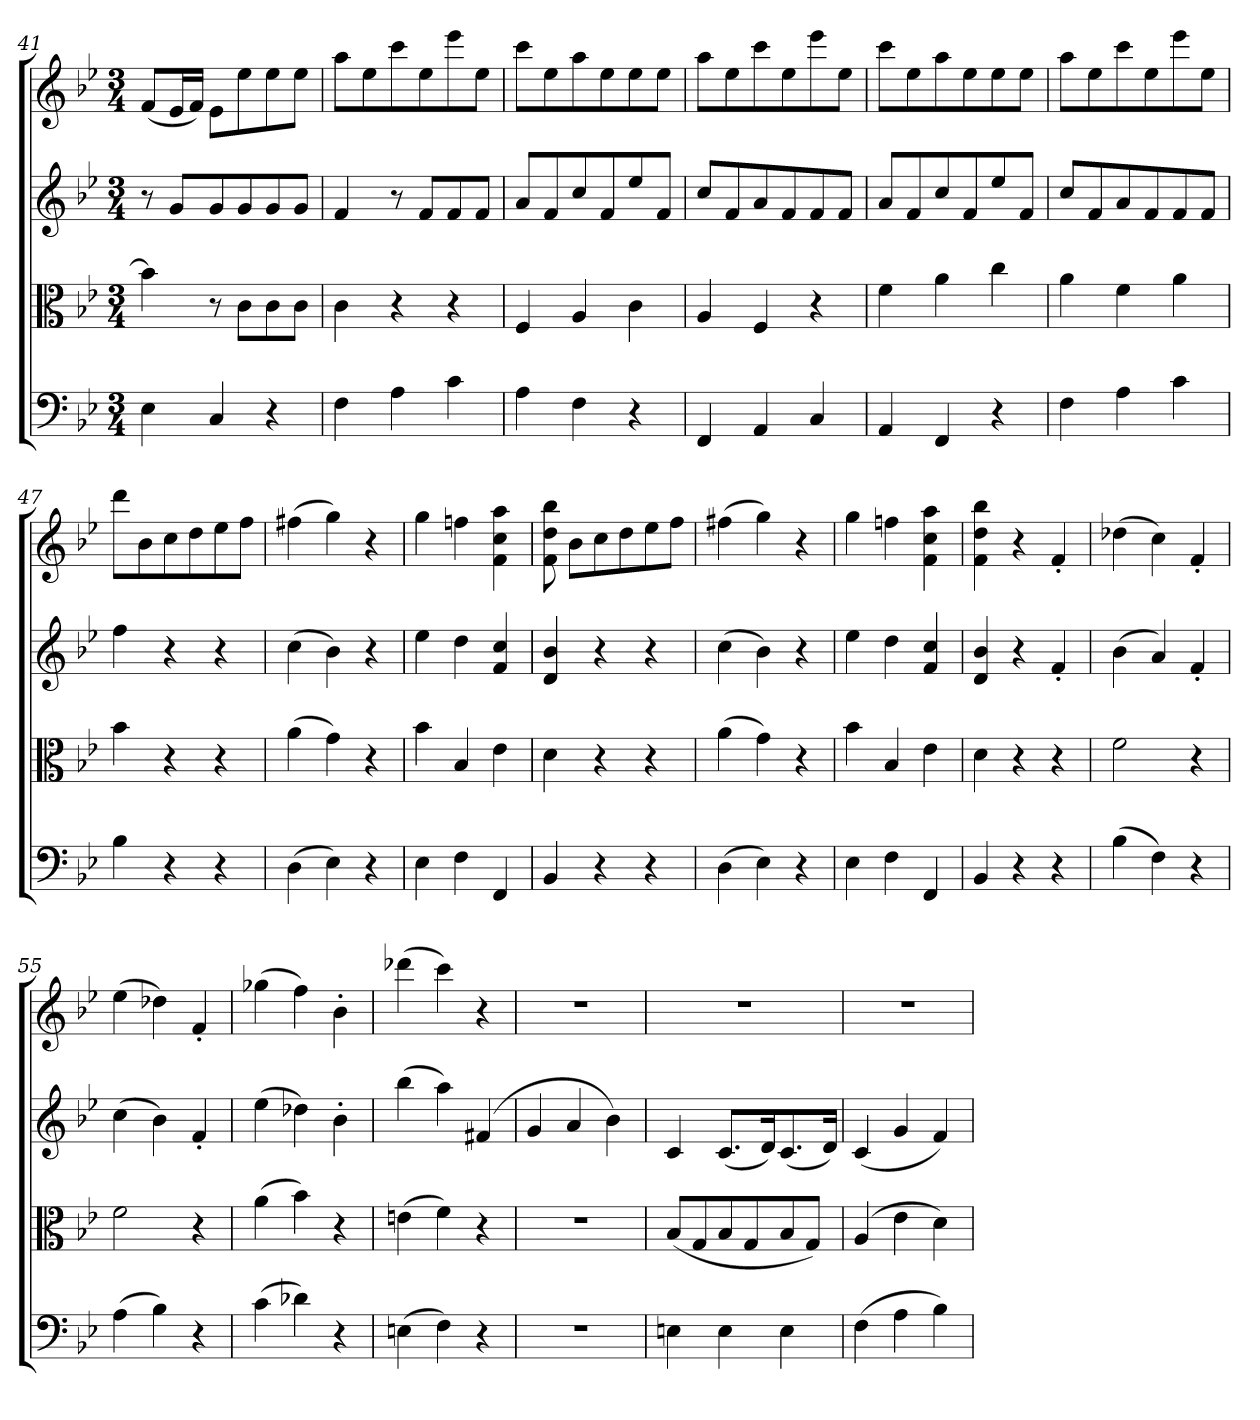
**kern	**kern	**kern	**kern
*part4	*part3	*part2	*part1
*staff4	*staff3	*staff2	*staff1
*clefF4	*clefC3	*clefG2	*clefG2
*k[b-e-]	*k[b-e-]	*k[b-e-]	*k[b-e-]
*g:	*g:	*g:	*g:
*M3/4	*M3/4	*M3/4	*M3/4
=41	=41	=41	=41
4E-\	4b-\]	8r	(8f/L
.	.	8g/L	16e-/L
.	.	.	16f/JJ)
4C/	8r	8g/	8e-\L
.	8c\L	8g/	8ee-\
4r	8c\	8g/	8ee-\
.	8c\J	8g/J	8ee-\J
=42	=42	=42	=42
4F\	4c\	4f/	8aa\L
.	.	.	8ee-\
4A\	4r	8r	8ccc\
.	.	8f/L	8ee-\
4c\	4r	8f/	8eee-\
.	.	8f/J	8ee-\J
=43	=43	=43	=43
4A\	4F/	8a/L	8ccc\L
.	.	8f/	8ee-\
4F\	4A/	8cc/	8aa\
.	.	8f/	8ee-\
4r	4c\	8ee-/	8ee-\
.	.	8f/J	8ee-\J
=44	=44	=44	=44
4FF/	4A/	8cc/L	8aa\L
.	.	8f/	8ee-\
4AA/	4F/	8a/	8ccc\
.	.	8f/	8ee-\
4C/	4r	8f/	8eee-\
.	.	8f/J	8ee-\J
=45	=45	=45	=45
4AA/	4f\	8a/L	8ccc\L
.	.	8f/	8ee-\
4FF/	4a\	8cc/	8aa\
.	.	8f/	8ee-\
4r	4cc\	8ee-/	8ee-\
.	.	8f/J	8ee-\J
=46	=46	=46	=46
4F\	4a\	8cc/L	8aa\L
.	.	8f/	8ee-\
4A\	4f\	8a/	8ccc\
.	.	8f/	8ee-\
4c\	4a\	8f/	8eee-\
.	.	8f/J	8ee-\J
=47	=47	=47	=47
4B-\	4b-\	4ff\	8ddd\L
.	.	.	8b-\
4r	4r	4r	8cc\
.	.	.	8dd\
4r	4r	4r	8ee-\
.	.	.	8ff\J
=48	=48	=48	=48
(4D\	(4a\	(4cc\	(4ff#X\
4E-\)	4g\)	4b-\)	4gg\)
4r	4r	4r	4r
=49	=49	=49	=49
4E-\	4b-\	4ee-\	4gg\
4F\	4B-/	4dd\	4ffn\
4FF/	4e-\	4f/ 4cc/	4f\ 4cc\ 4aa\
=50	=50	=50	=50
4BB-/	4d\	4d/ 4b-/	8f\ 8dd\ 8bb-\
.	.	.	8b-\L
4r	4r	4r	8cc\
.	.	.	8dd\
4r	4r	4r	8ee-\
.	.	.	8ff\J
=51	=51	=51	=51
(4D\	(4a\	(4cc\	(4ff#X\
4E-\)	4g\)	4b-\)	4gg\)
4r	4r	4r	4r
=52	=52	=52	=52
4E-\	4b-\	4ee-\	4gg\
4F\	4B-/	4dd\	4ffn\
4FF/	4e-\	4f/ 4cc/	4f\ 4cc\ 4aa\
=53	=53	=53	=53
4BB-/	4d\	4d/ 4b-/	4f\ 4dd\ 4bb-\
4r	4r	4r	4r
4r	4r	4f'/	4f'/
=54	=54	=54	=54
(4B-\	2f\	(4b-\	(4dd-X\
4F\)	.	4a/)	4cc\)
4r	4r	4f'/	4f'/
=55	=55	=55	=55
(4A\	2f\	(4cc\	(4ee-\
4B-\)	.	4b-\)	4dd-X\)
4r	4r	4f'/	4f'/
=56	=56	=56	=56
(4c\	(4a\	(4ee-\	(4gg-X\
4d-X\)	4b-\)	4dd-X\)	4ff\)
4r	4r	4b-'\	4b-'\
=57	=57	=57	=57
(4En\	(4en\	(4bb-\	(4ddd-X\
4F\)	4f\)	4aa\)	4ccc\)
4r	4r	(4f#X/	4r
=58	=58	=58	=58
2.r	2.r	4g/	2.r
.	.	4a/	.
.	.	4b-\)	.
=59	=59	=59	=59
4En\	(8B-/L	4c/	2.r
.	8G/	.	.
4E\	8B-/	(8.c/L	.
.	8G/	.	.
.	.	16d/K)	.
4E\	8B-/	(8.c/	.
.	8G/J)	.	.
.	.	16d/Jk)	.
=60	=60	=60	=60
(4F\	(4A/	(4c/	2.r
4A\	4e-\	4g/	.
4B-\)	4d\)	4f/)	.
=	=	=	=
*-	*-	*-	*-
